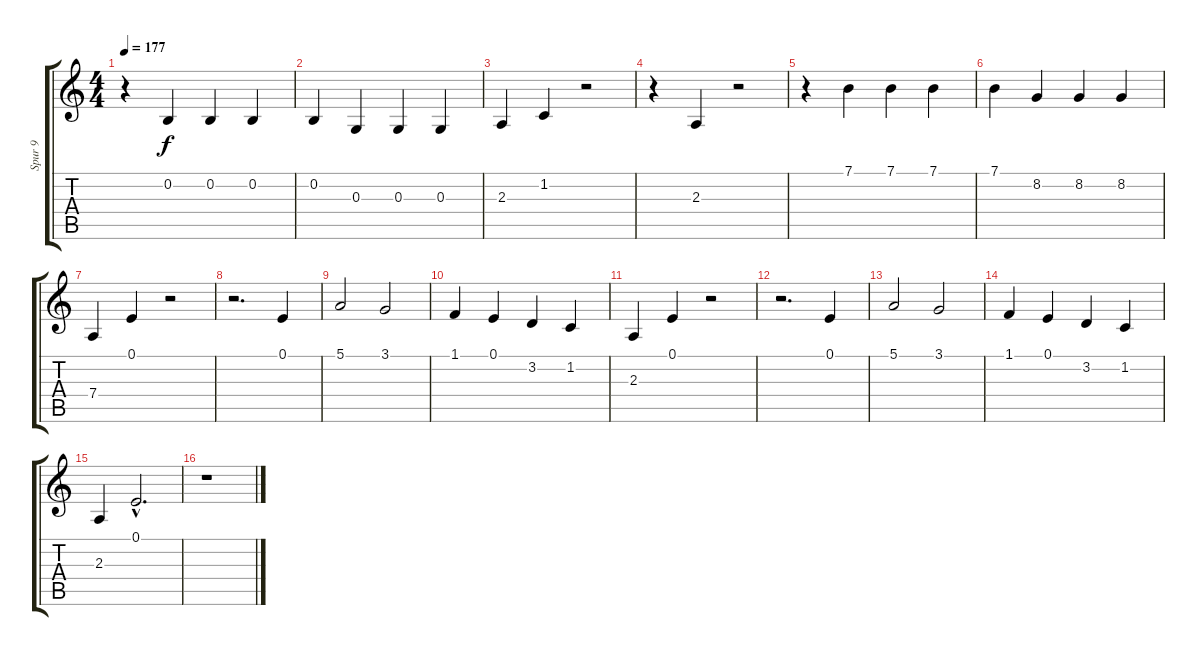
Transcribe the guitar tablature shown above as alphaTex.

\track ("Spur 9" "Spur 9") {instrument honkytonkpiano}
\staff {score tabs}
\tuning (E4 B3 G3 D3 A2 E2) {hide}
\ts (4 4)
\tempo 177
\clef g2
\ks c
r.4{dy f} 0.2.4 0.2.4 0.2.4 |
0.2.4 0.3.4 0.3.4 0.3.4 |
2.3.4 1.2.4 r.2 |
r.4 2.3.4 r.2 |
r.4 7.1.4 7.1.4 7.1.4 |
7.1.4 8.2.4 8.2.4 8.2.4 |
7.4.4 0.1.4 r.2 |
r.2{d} 0.1.4 |
5.1.2 3.1.2 |
1.1.4 0.1.4 3.2.4 1.2.4 |
2.3.4 0.1.4 r.2 |
r.2{d} 0.1.4 |
5.1.2 3.1.2 |
1.1.4 0.1.4 3.2.4 1.2.4 |
2.3.4 0.1{hac}.2{d} |
r.1
